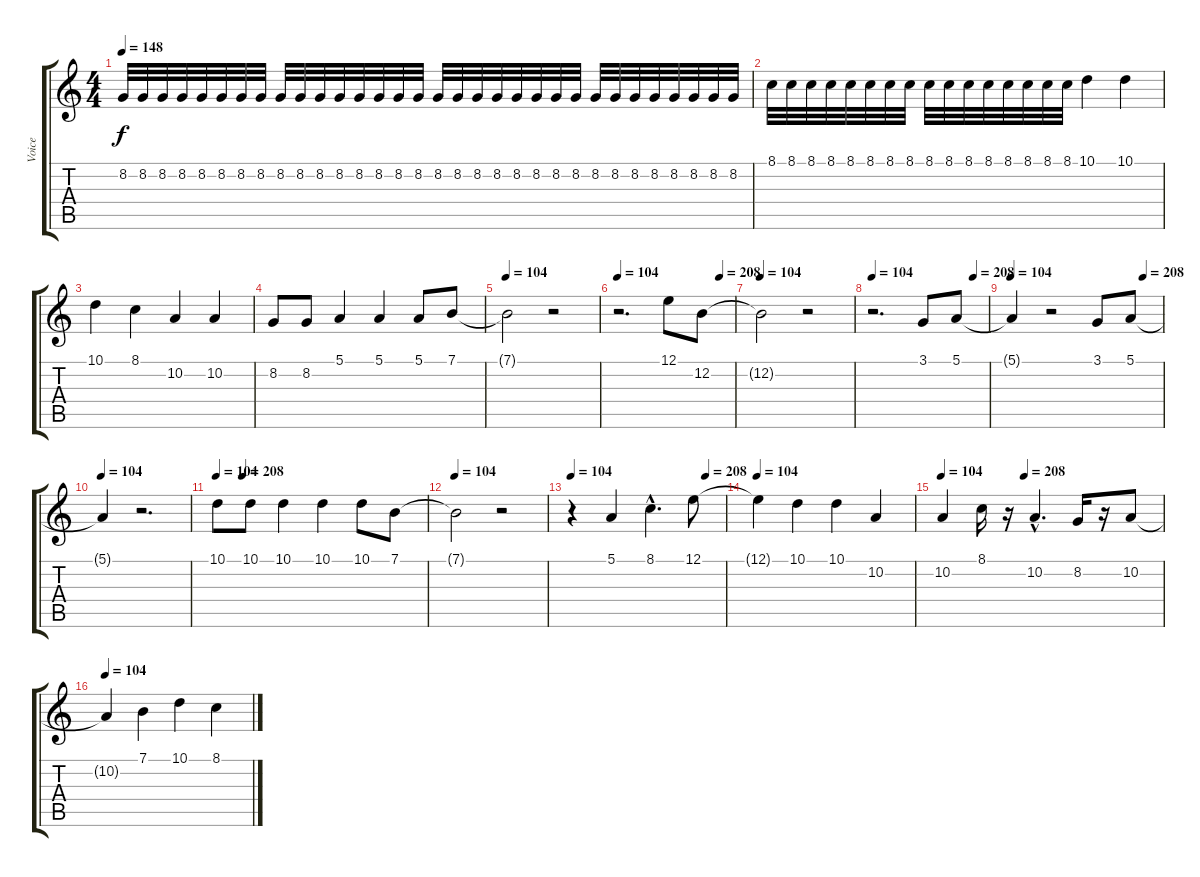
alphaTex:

\track ("Voice" "Voice") {instrument lead2sawtooth}
\staff {score tabs}
\tuning (E4 B3 G3 D3 A2 E2) {hide}
\ts (4 4)
\tempo 148
\clef g2
\ks c
8.2.32{dy f} 8.2.32 8.2.32 8.2.32 8.2.32 8.2.32 8.2.32 8.2.32 8.2.32 8.2.32 8.2.32 8.2.32 8.2.32 8.2.32 8.2.32 8.2.32 8.2.32 8.2.32 8.2.32 8.2.32 8.2.32 8.2.32 8.2.32 8.2.32 8.2.32 8.2.32 8.2.32 8.2.32 8.2.32 8.2.32 8.2.32 8.2.32 |
8.1.32 8.1.32 8.1.32 8.1.32 8.1.32 8.1.32 8.1.32 8.1.32 8.1.32 8.1.32 8.1.32 8.1.32 8.1.32 8.1.32 8.1.32 8.1.32 10.1.4 10.1.4 |
10.1.4 8.1.4 10.2.4 10.2.4 |
8.2.8 8.2.8 5.1.4 5.1.4 5.1.8 7.1.8 |
\tempo 104
7.1{t}.2 r.2 |
\tempo 104
\tempo (208 0.875)
r.2{d} 12.1.8 12.2.8 |
\tempo 104
12.2{t}.2 r.2 |
\tempo 104
\tempo (208 0.875)
r.2{d} 3.1.8 5.1.8 |
\tempo 104
\tempo (208 0.875)
5.1{t}.4 r.2 3.1.8 5.1.8 |
\tempo 104
5.1{t}.4 r.2{d} |
\tempo 104
\tempo (208 0.125)
10.1.8 10.1.8 10.1.4 10.1.4 10.1.8 7.1.8 |
\tempo 104
7.1{t}.2 r.2 |
\tempo 104
\tempo (208 0.875)
r.4 5.1.4 8.1{hac}.4{d} 12.1.8 |
\tempo 104
12.1{t}.4 10.1.4 10.1.4 10.2.4 |
\tempo 104
\tempo (208 0.375)
10.2.4 8.1.16 r.16 10.2{hac}.4{d} 8.2.16 r.16 10.2.8 |
\tempo 104
10.2{t}.4 7.1.4 10.1.4 8.1.4
